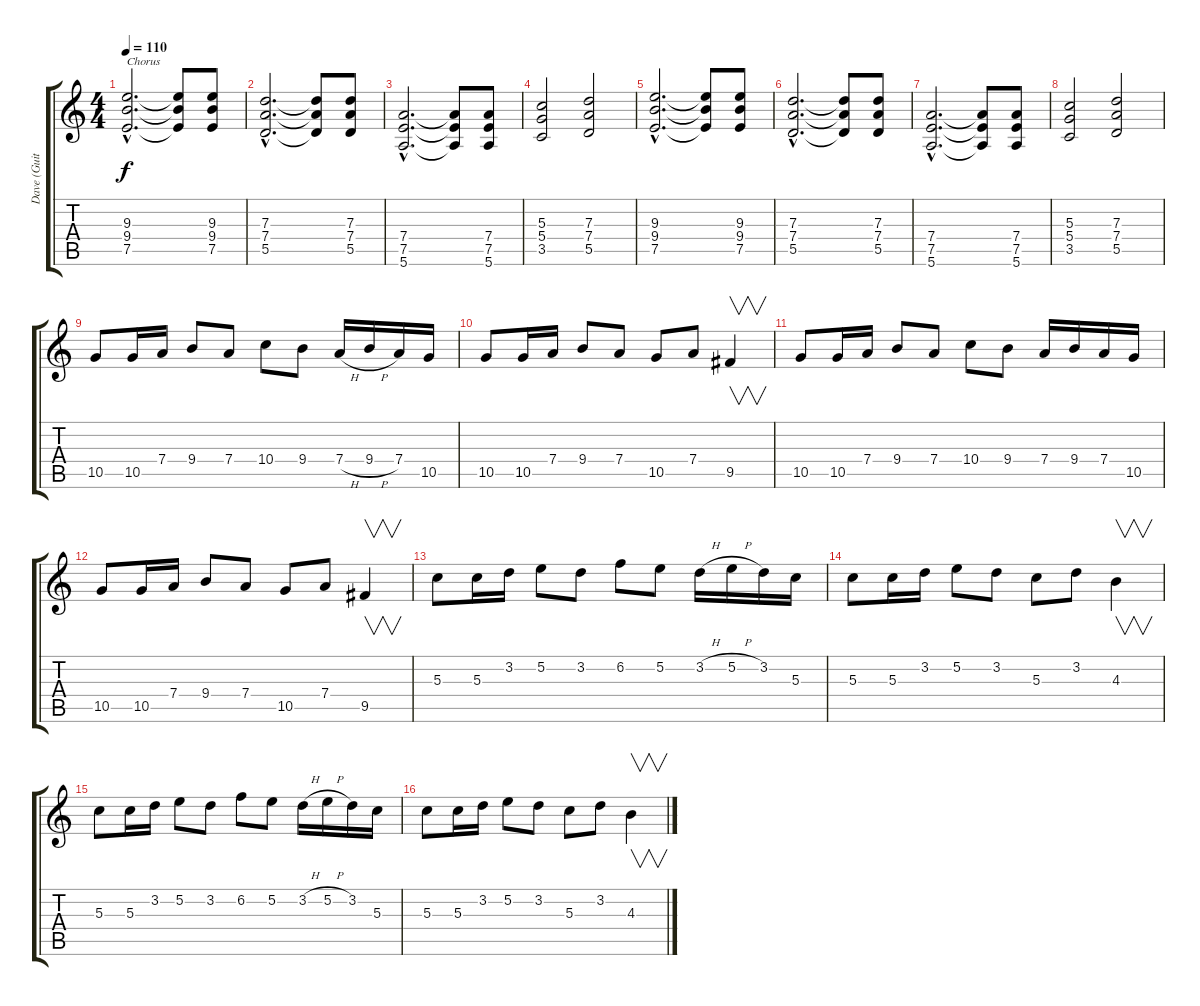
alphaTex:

\track ("Dave (Guitar 1)" "Dave (Guit") {instrument distortionguitar}
\staff {score tabs}
\tuning (E4 B3 G3 D3 A2 E2) {hide}
\ts (4 4)
\tempo 110
\clef g2
\ks c
(9.3{hac} 9.4{hac} 7.5{hac}).2{d txt "Chorus" dy f} (9.3{t} 9.4{t} 7.5{t}).8 (9.3 9.4 7.5).8 |
(7.3{hac} 7.4{hac} 5.5{hac}).2{d} (7.3{t} 7.4{t} 5.5{t}).8 (7.3 7.4 5.5).8 |
(7.4{hac} 7.5{hac} 5.6{hac}).2{d} (7.4{t} 7.5{t} 5.6{t}).8 (7.4 7.5 5.6).8 |
(5.3 5.4 3.5).2 (7.3 7.4 5.5).2 |
(9.3{hac} 9.4{hac} 7.5{hac}).2{d} (9.3{t} 9.4{t} 7.5{t}).8 (9.3 9.4 7.5).8 |
(7.3{hac} 7.4{hac} 5.5{hac}).2{d} (7.3{t} 7.4{t} 5.5{t}).8 (7.3 7.4 5.5).8 |
(7.4{hac} 7.5{hac} 5.6{hac}).2{d} (7.4{t} 7.5{t} 5.6{t}).8 (7.4 7.5 5.6).8 |
(5.3 5.4 3.5).2 (7.3 7.4 5.5).2 |
10.5.8 10.5.16 7.4.16 9.4.8 7.4.8 10.4.8 9.4.8 7.4{h}.16 9.4{h}.16 7.4.16 10.5.16 |
10.5.8 10.5.16 7.4.16 9.4.8 7.4.8 10.5.8 7.4.8 9.5.4{v} |
10.5.8 10.5.16 7.4.16 9.4.8 7.4.8 10.4.8 9.4.8 7.4.16 9.4.16 7.4.16 10.5.16 |
10.5.8 10.5.16 7.4.16 9.4.8 7.4.8 10.5.8 7.4.8 9.5.4{v} |
5.3.8 5.3.16 3.2.16 5.2.8 3.2.8 6.2.8 5.2.8 3.2{h}.16 5.2{h}.16 3.2.16 5.3.16 |
5.3.8 5.3.16 3.2.16 5.2.8 3.2.8 5.3.8 3.2.8 4.3.4{v} |
5.3.8 5.3.16 3.2.16 5.2.8 3.2.8 6.2.8 5.2.8 3.2{h}.16 5.2{h}.16 3.2.16 5.3.16 |
5.3.8 5.3.16 3.2.16 5.2.8 3.2.8 5.3.8 3.2.8 4.3.4{v}
